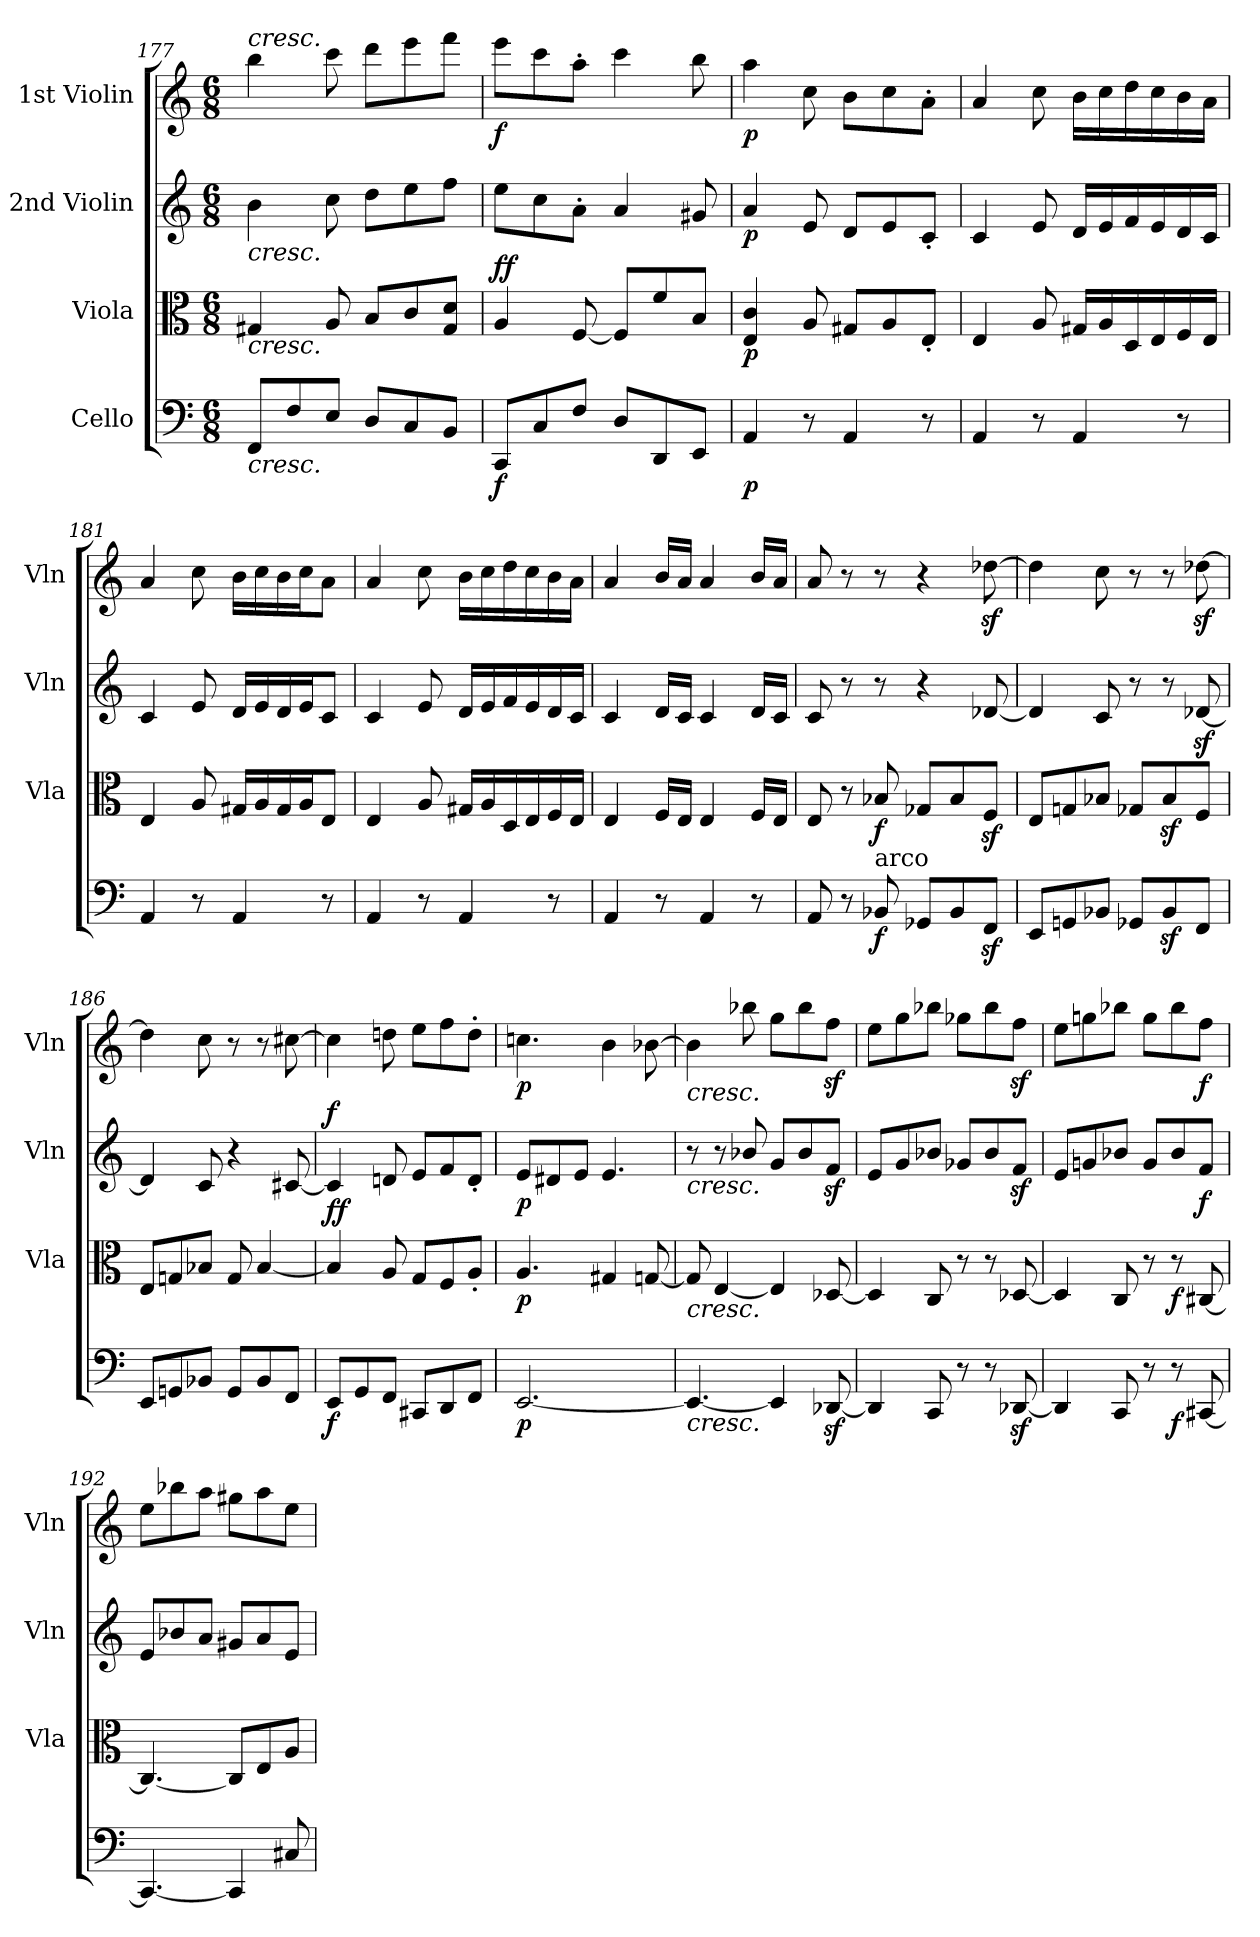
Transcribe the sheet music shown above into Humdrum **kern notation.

**kern	**dynam	**kern	**dynam	**kern	**dynam	**kern	**dynam
*part4	*part4	*part3	*part3	*part2	*part2	*part1	*part1
*staff4	*staff4	*staff3	*staff3	*staff2	*staff2	*staff1	*staff1
*I"Cello	*	*I"Viola	*	*I"2nd Violin	*	*I"1st Violin	*
*	*	*I'Vla	*	*I'Vln	*	*I'Vln	*
*clefF4	*	*clefC3	*	*clefG2	*	*clefG2	*
*k[]	*	*k[]	*	*k[]	*	*k[]	*
*M6/8	*	*M6/8	*	*M6/8	*	*M6/8	*
=177	=177	=177	=177	=177	=177	=177	=177
!	!	!	!	!	!	!LO:TX:a:i:t=cresc.	!
!	!	!	!	!LO:TX:b:i:t=cresc.	!	!	!
!	!	!LO:TX:b:i:t=cresc.	!	!	!	!	!
!LO:TX:b:i:t=cresc.	!	!	!	!	!	!	!
8FF/L	.	4G#X/	.	4b\	.	4bb\	.
8F/	.	.	.	.	.	.	.
8E/J	.	8A/	.	8cc\	.	8ccc\	.
8D/L	.	8B/L	.	8dd\L	.	8ddd\L	.
8C/	.	8c/	.	8ee\	.	8eee\	.
8BB/J	.	8G#/ 8d/J	.	8ff\J	.	8fff\J	.
!!LO:PB:g=z
=178	=178	=178	=178	=178	=178	=178	=178
!	!LO:DY:b	!	!LO:DY:b	!	!	!	!
!	!	!	!LO:DY:n=1:a	!	!	!	!LO:DY:b
8CC/L	f	4A/	f f	8ee\L	.	8eee\L	f
8C/	.	.	.	8cc\	.	8ccc\	.
8F/J	.	[8F/	.	8a'\J	.	8aa'\J	.
8D/L	.	8F/L]	.	4a/	.	4ccc\	.
8DD/	.	8f/	.	.	.	.	.
8EE/J	.	8B/J	.	8g#X/	.	8bb\	.
=179	=179	=179	=179	=179	=179	=179	=179
!	!LO:DY:b	!	!LO:DY:b	!	!LO:DY:b	!	!LO:DY:b
4AA/	p	4E/ 4c/	p	4a/	p	4aa\	p
8r	.	8A/	.	8e/	.	8cc\	.
4AA/	.	8G#X/L	.	8d/L	.	8b\L	.
.	.	8A/	.	8e/	.	8cc\	.
8r	.	8E'/J	.	8c'/J	.	8a'\J	.
=180	=180	=180	=180	=180	=180	=180	=180
4AA/	.	4E/	.	4c/	.	4a/	.
8r	.	8A/	.	8e/	.	8cc\	.
4AA/	.	16G#X/LL	.	16d/LL	.	16b\LL	.
.	.	16A/	.	16e/	.	16cc\	.
.	.	16D/	.	16f/	.	16dd\	.
.	.	16E/	.	16e/	.	16cc\	.
8r	.	16F/	.	16d/	.	16b\	.
.	.	16E/JJ	.	16c/JJ	.	16a\JJ	.
=181	=181	=181	=181	=181	=181	=181	=181
4AA/	.	4E/	.	4c/	.	4a/	.
8r	.	8A/	.	8e/	.	8cc\	.
4AA/	.	16G#X/LL	.	16d/LL	.	16b\LL	.
.	.	16A/	.	16e/	.	16cc\	.
.	.	16G#/	.	16d/	.	16b\	.
.	.	16A/J	.	16e/J	.	16cc\J	.
8r	.	8E/J	.	8c/J	.	8a\J	.
=182	=182	=182	=182	=182	=182	=182	=182
4AA/	.	4E/	.	4c/	.	4a/	.
8r	.	8A/	.	8e/	.	8cc\	.
4AA/	.	16G#X/LL	.	16d/LL	.	16b\LL	.
.	.	16A/	.	16e/	.	16cc\	.
.	.	16D/	.	16f/	.	16dd\	.
.	.	16E/	.	16e/	.	16cc\	.
8r	.	16F/	.	16d/	.	16b\	.
.	.	16E/JJ	.	16c/JJ	.	16a\JJ	.
!!LO:LB:g=z
=183	=183	=183	=183	=183	=183	=183	=183
4AA/	.	4E/	.	4c/	.	4a/	.
8r	.	16F/LL	.	16d/LL	.	16b/LL	.
.	.	16E/JJ	.	16c/JJ	.	16a/JJ	.
4AA/	.	4E/	.	4c/	.	4a/	.
8r	.	16F/LL	.	16d/LL	.	16b/LL	.
.	.	16E/JJ	.	16c/JJ	.	16a/JJ	.
=184	=184	=184	=184	=184	=184	=184	=184
8AA/	.	8E/	.	8c/	.	8a/	.
8r	.	8r	.	8r	.	8r	.
!LO:TX:a:t=arco	!	!	!	!	!	!	!
!	!LO:DY:b	!	!LO:DY:b	!	!	!	!
8BB-X/	f	8B-X/	f	8r	.	8r	.
8GG-X/L	.	8G-X/L	.	4r	.	4r	.
8BB-/	.	8B-/	.	.	.	.	.
8FFz>/J	.	8Fz>/J	.	[8d-X/	.	[8dd-Xz<\	.
!!LO:LB:g=z
=185	=185	=185	=185	=185	=185	=185	=185
8EE/L	.	8E/L	.	4d-/]	.	4dd-\]	.
8GGn/	.	8Gn/	.	.	.	.	.
8BB-X/J	.	8B-X/J	.	8c/	.	8cc\	.
8GG-X/L	.	8G-X/L	.	8r	.	8r	.
8BB-z</	.	8B-z</	.	8r	.	8r	.
8FF/J	.	8F/J	.	[8d-Xz</	.	[8dd-Xz<\	.
=186	=186	=186	=186	=186	=186	=186	=186
8EE/L	.	8E/L	.	4d-/]	.	4dd-\]	.
8GGn/	.	8Gn/	.	.	.	.	.
8BB-X/J	.	8B-X/J	.	8c/	.	8cc\	.
8GG/L	.	8G/	.	4r	.	8r	.
8BB-/	.	[4B-/	.	.	.	8r	.
8FF/J	.	.	.	[8c#X/	.	[8cc#X\	.
=187	=187	=187	=187	=187	=187	=187	=187
!	!LO:DY:b	!	!LO:DY:b	!	!	!	!
!	!	!	!LO:DY:n=1:a	!	!LO:DY:a	!	!
8EE/L	f	4B-/]	f f	4c#/]	f	4cc#\]	.
8GG/	.	.	.	.	.	.	.
8FF/J	.	8A/	.	8dn/	.	8ddn\	.
8CC#X/L	.	8G/L	.	8e/L	.	8ee\L	.
8DD/	.	8F/	.	8f/	.	8ff\	.
8FF/J	.	8A'/J	.	8d'/J	.	8dd'\J	.
=188	=188	=188	=188	=188	=188	=188	=188
!	!LO:DY:b	!	!LO:DY:b	!	!LO:DY:b	!	!LO:DY:b
[2.EE/	p	4.A/	p	8e/L	p	4.ccn\	p
.	.	.	.	8d#X/	.	.	.
.	.	.	.	8e/J	.	.	.
.	.	4G#X/	.	4.e/	.	4b\	.
.	.	[8Gn/	.	.	.	[8b-X\	.
!!LO:PB:g=z
=189	=189	=189	=189	=189	=189	=189	=189
!	!	!	!	!	!	!LO:TX:b:i:t=cresc.	!
!	!	!	!	!LO:TX:b:i:t=cresc.	!	!	!
!	!	!LO:TX:b:i:t=cresc.	!	!	!	!	!
!LO:TX:b:i:t=cresc.	!	!	!	!	!	!	!
4.EE/_	.	8G/]	.	8r	.	4b-\]	.
.	.	[4E/	.	8r	.	.	.
.	.	.	.	8b-X/	.	8bb-X\	.
4EE/]	.	4E/]	.	8g/L	.	8gg\L	.
.	.	.	.	8b-/	.	8bb-\	.
[8DD-Xz>/	.	[8D-X/	.	8fz</J	.	8ffz<\J	.
=190	=190	=190	=190	=190	=190	=190	=190
4DD-/]	.	4D-/]	.	8e/L	.	8ee\L	.
.	.	.	.	8g/	.	8gg\	.
8CC/	.	8C/	.	8b-X/J	.	8bb-X\J	.
8r	.	8r	.	8g-X/L	.	8gg-X\L	.
8r	.	8r	.	8b-/	.	8bb-\	.
[8DD-Xz>/	.	[8D-X/	.	8fz</J	.	8ffz<\J	.
=191	=191	=191	=191	=191	=191	=191	=191
4DD-/]	.	4D-/]	.	8e/L	.	8ee\L	.
.	.	.	.	8gn/	.	8ggn\	.
8CC/	.	8C/	.	8b-X/J	.	8bb-X\J	.
8r	.	8r	.	8g/L	.	8gg\L	.
!	!LO:DY:b	!	!LO:DY:b	!	!	!	!
8r	f	8r	f	8b-/	.	8bb-\	.
!	!	!	!	!	!LO:DY:b	!	!LO:DY:b
[8CC#X/	.	[8C#X/	.	8f/J	f	8ff\J	f
=192	=192	=192	=192	=192	=192	=192	=192
4.CC#/_	.	4.C#/_	.	8e/L	.	8ee\L	.
.	.	.	.	8b-X/	.	8bb-X\	.
.	.	.	.	8a/J	.	8aa\J	.
4CC#/]	.	8C#/L]	.	8g#X/L	.	8gg#X\L	.
.	.	8E/	.	8a/	.	8aa\	.
8C#X/	.	8A/J	.	8e/J	.	8ee\J	.
=	=	=	=	=	=	=	=
*-	*-	*-	*-	*-	*-	*-	*-
